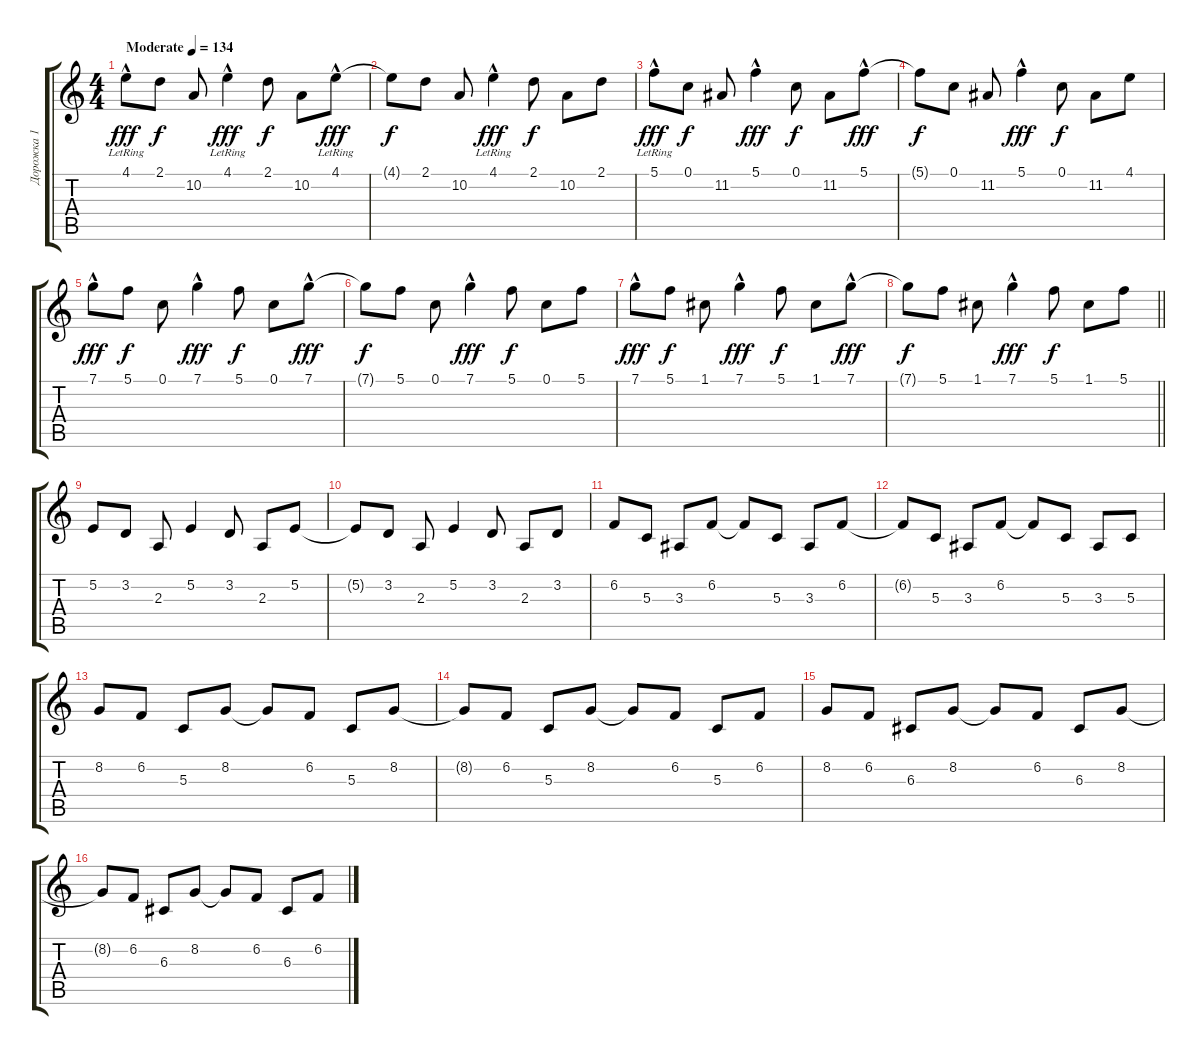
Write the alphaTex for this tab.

\track ("Дорожка 1" "Дорожка 1") {instrument acousticgrandpiano}
\staff {score tabs}
\tuning (C5 B3 G3 D3 A2 C2) {hide}
\ts (4 4)
\tempo (134 "Moderate")
\clef g2
\ks c
4.1{hac lr}.8{dy fff instrument acousticgrandpiano} 2.1.8{dy f} 10.2.8 4.1{hac lr}.4{dy fff} 2.1.8{dy f} 10.2.8 4.1{hac lr}.8{dy fff} |
4.1{t}.8{dy f} 2.1.8 10.2.8 4.1{hac lr}.4{dy fff} 2.1.8{dy f} 10.2.8 2.1.8 |
5.1{hac lr}.8{dy fff} 0.1.8{dy f} 11.2.8 5.1{hac}.4{dy fff} 0.1.8{dy f} 11.2.8 5.1{hac}.8{dy fff} |
5.1{t}.8{dy f} 0.1.8 11.2.8 5.1{hac}.4{dy fff} 0.1.8{dy f} 11.2.8 4.1.8 |
7.1{hac}.8{dy fff} 5.1.8{dy f} 0.1.8 7.1{hac}.4{dy fff} 5.1.8{dy f} 0.1.8 7.1{hac}.8{dy fff} |
7.1{t}.8{dy f} 5.1.8 0.1.8 7.1{hac}.4{dy fff} 5.1.8{dy f} 0.1.8 5.1.8 |
7.1{hac}.8{dy fff} 5.1.8{dy f} 1.1.8 7.1{hac}.4{dy fff} 5.1.8{dy f} 1.1.8 7.1{hac}.8{dy fff} |
\barLineRight lightlight
7.1{t}.8{dy f} 5.1.8 1.1.8 7.1{hac}.4{dy fff} 5.1.8{dy f} 1.1.8 5.1.8 |
\section ("" "")
5.2.8 3.2.8 2.3.8 5.2.4 3.2.8 2.3.8 5.2.8 |
5.2{t}.8 3.2.8 2.3.8 5.2.4 3.2.8 2.3.8 3.2.8 |
6.2.8 5.3.8 3.3.8 6.2.8 6.2{t}.8 5.3.8 3.3.8 6.2.8 |
6.2{t}.8 5.3.8 3.3.8 6.2.8 6.2{t}.8 5.3.8 3.3.8 5.3.8 |
8.2.8 6.2.8 5.3.8 8.2.8 8.2{t}.8 6.2.8 5.3.8 8.2.8 |
8.2{t}.8 6.2.8 5.3.8 8.2.8 8.2{t}.8 6.2.8 5.3.8 6.2.8 |
8.2.8 6.2.8 6.3.8 8.2.8 8.2{t}.8 6.2.8 6.3.8 8.2.8 |
8.2{t}.8 6.2.8 6.3.8 8.2.8 8.2{t}.8 6.2.8 6.3.8 6.2.8
